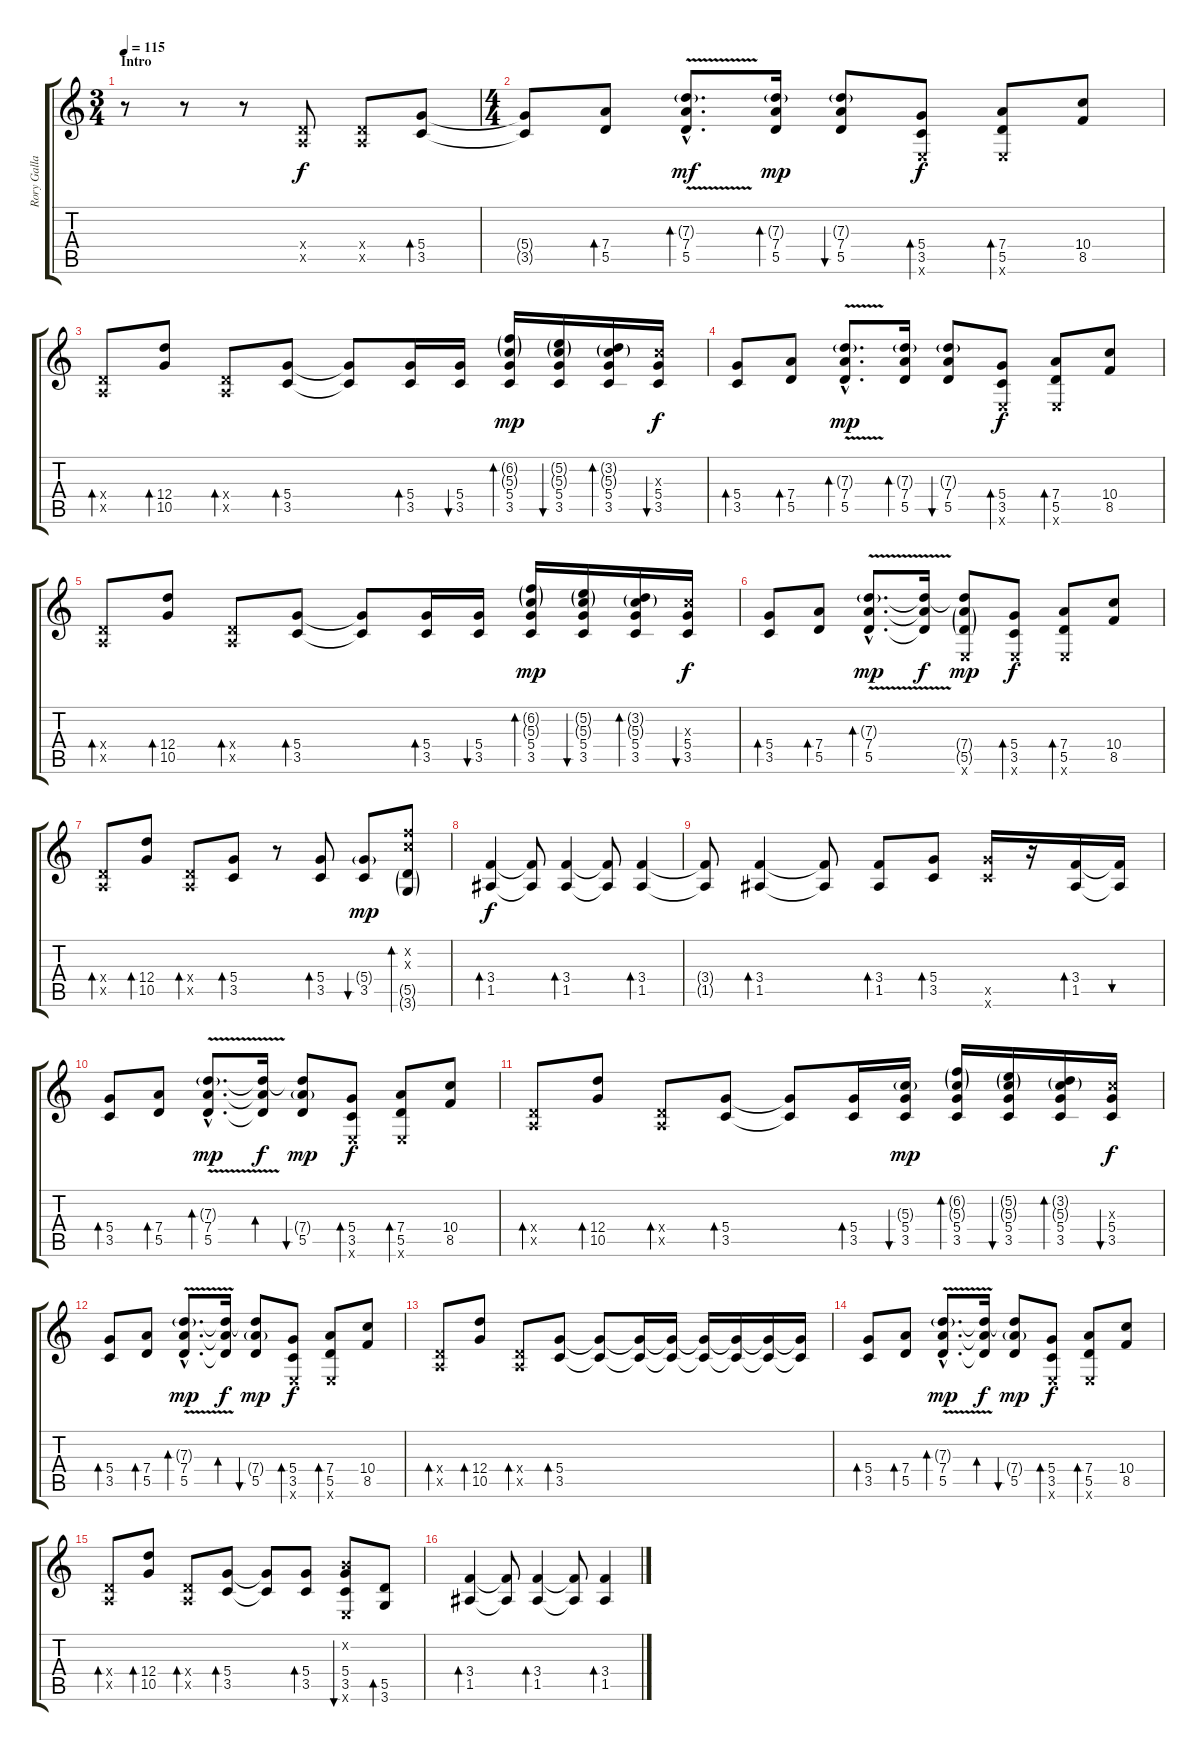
\track ("Rory Gallagher Rhythm 2" "Rory Galla") {instrument distortionguitar}
\staff {score tabs}
\tuning (E4 B3 G3 D3 A2 E2) {hide}
\ts (3 4)
\section ("" "Intro")
\tempo 115
\clef g2
\ks c
r.8{dy f instrument distortionguitar} r.8 r.8 (0.4{x} 0.5{x}).8 (0.4{x} 0.5{x}).8 (5.4 3.5).8{bd 480} |
\ts (4 4)
(5.4{t} 3.5{t}).8 (7.4 5.5).8{bd 120} (7.3{g hac} 7.4{v hac} 5.5{hac}).8{d bd 120 dy mf} (7.3{g} 7.4 5.5).16{bd 120 dy mp} (7.3{g} 7.4 5.5).8{bu 120} (5.4 3.5 0.6{x}).8{bd 120 dy f} (7.4 5.5 0.6{x}).8{bd 120} (10.4 8.5).8 |
(0.4{x} 0.5{x}).8{bd 120} (12.4 10.5).8{bd 120} (0.4{x} 0.5{x}).8{bd 120} (5.4 3.5).8{bd 120} (5.4{t} 3.5{t}).8 (5.4 3.5).16{bd 30} (5.4 3.5).16{bu 30} (6.2{g} 5.3{g} 5.4 3.5).16{bd 30 dy mp} (5.2{g} 5.3{g} 5.4 3.5).16{bu 30} (3.2{g} 5.3{g} 5.4 3.5).16{bd 30} (5.3{x} 5.4 3.5).16{bu 30 dy f} |
(5.4 3.5).8{bd 120} (7.4 5.5).8{bd 120} (7.3{v g hac} 7.4{hac} 5.5{hac}).8{d bd 120 dy mp} (7.3{g} 7.4 5.5).16{bd 120} (7.3{g} 7.4 5.5).8{bu 120} (5.4 3.5 0.6{x}).8{bd 120 dy f} (7.4 5.5 0.6{x}).8{bd 120} (10.4 8.5).8 |
(0.4{x} 0.5{x}).8{bd 120} (12.4 10.5).8{bd 120} (0.4{x} 0.5{x}).8{bd 120} (5.4 3.5).8{bd 120} (5.4{t} 3.5{t}).8 (5.4 3.5).16{bd 30} (5.4 3.5).16{bu 30} (6.2{g} 5.3{g} 5.4 3.5).16{bd 30 dy mp} (5.2{g} 5.3{g} 5.4 3.5).16{bu 30} (3.2{g} 5.3{g} 5.4 3.5).16{bd 30} (5.3{x} 5.4 3.5).16{bu 30 dy f} |
(5.4 3.5).8{bd 120} (7.4 5.5).8{bd 120} (7.3{v g hac} 7.4{hac} 5.5{hac}).8{d bd 120 dy mp} (7.3{t} 7.4{t} 5.5{t}).16{dy f} (7.3{t} 7.4{g} 5.5{g} 0.6{x}).8{dy mp} (5.4 3.5 0.6{x}).8{bd 120 dy f} (7.4 5.5 0.6{x}).8{bd 120} (10.4 8.5).8 |
(0.4{x} 0.5{x}).8{bd 120} (12.4 10.5).8{bd 120} (0.4{x} 0.5{x}).8{bd 120} (5.4 3.5).8{bd 120} r.8 (5.4 3.5).8{bd 30} (5.4{g} 3.5).8{bu 30 dy mp} (6.2{x} 5.3{x} 5.5{g} 3.6{g}).8{bd 30} |
(3.4 1.5).4{bd 120 dy f} (3.4{t} 1.5{t}).8 (3.4 1.5).4{bd 120} (3.4{t} 1.5{t}).8 (3.4 1.5).4{bd 120} |
(3.4{t} 1.5{t}).8 (3.4 1.5).4{bd 120} (3.4{t} 1.5{t}).8 (3.4 1.5).8{bd 120} (5.4 3.5).8{bd 120} (10.5{x} 8.6{x}).16 r.16 (3.4 1.5).16{bd 120} (3.4{t} 1.5{t}).16{bu 120} |
(5.4 3.5).8{bd 120} (7.4 5.5).8{bd 120} (7.3{v g hac} 7.4{hac} 5.5{hac}).8{d bd 120 dy mp} (7.3{t} 7.4{t} 5.5{t}).16{bd 120 dy f} (7.3{t} 7.4{g} 5.5).8{bu 120 dy mp} (5.4 3.5 0.6{x}).8{bd 120 dy f} (7.4 5.5 0.6{x}).8{bd 120} (10.4 8.5).8 |
(0.4{x} 0.5{x}).8{bd 120} (12.4 10.5).8{bd 120} (0.4{x} 0.5{x}).8{bd 120} (5.4 3.5).8{bd 120} (5.4{t} 3.5{t}).8 (5.4 3.5).16{bd 30} (5.3{g} 5.4 3.5).16{bu 30 dy mp} (6.2{g} 5.3{g} 5.4 3.5).16{bd 30} (5.2{g} 5.3{g} 5.4 3.5).16{bu 30} (3.2{g} 5.3{g} 5.4 3.5).16{bd 30} (5.3{x} 5.4 3.5).16{bu 30 dy f} |
(5.4 3.5).8{bd 120} (7.4 5.5).8{bd 120} (7.3{v g hac} 7.4{hac} 5.5{hac}).8{d bd 120 dy mp} (7.3{t} 7.4{t} 5.5{t}).16{bd 120 dy f} (7.3{t} 7.4{g} 5.5).8{bu 120 dy mp} (5.4 3.5 0.6{x}).8{bd 120 dy f} (7.4 5.5 0.6{x}).8{bd 120} (10.4 8.5).8 |
(0.4{x} 0.5{x}).8{bd 120} (12.4 10.5).8{bd 120} (0.4{x} 0.5{x}).8{bd 120} (5.4 3.5).8{bd 120} (5.4{t} 3.5{t}).8 (5.4{t} 3.5{t}).16 (5.4{t} 3.5{t}).16 (5.4{t} 3.5{t}).16 (5.4{t} 3.5{t}).16 (5.4{t} 3.5{t}).16 (5.4{t} 3.5{t}).16 |
(5.4 3.5).8{bd 120} (7.4 5.5).8{bd 120} (7.3{v g hac} 7.4{hac} 5.5{hac}).8{d bd 120 dy mp} (7.3{t} 7.4{t} 5.5{t}).16{bd 120 dy f} (7.3{t} 7.4{g} 5.5).8{bu 120 dy mp} (5.4 3.5 0.6{x}).8{bd 120 dy f} (7.4 5.5 0.6{x}).8{bd 120} (10.4 8.5).8 |
(0.4{x} 0.5{x}).8{bd 120} (12.4 10.5).8{bd 120} (0.4{x} 0.5{x}).8{bd 120} (5.4 3.5).8{bd 120} (5.4{t} 3.5{t}).8 (5.4 3.5).8{bd 30} (0.2{x} 5.4 3.5 0.6{x}).8{bu 30} (5.5 3.6).8{bd 30} |
(3.4 1.5).4{bd 120} (3.4{t} 1.5{t}).8 (3.4 1.5).4{bd 120} (3.4{t} 1.5{t}).8 (3.4 1.5).4{bd 120}
